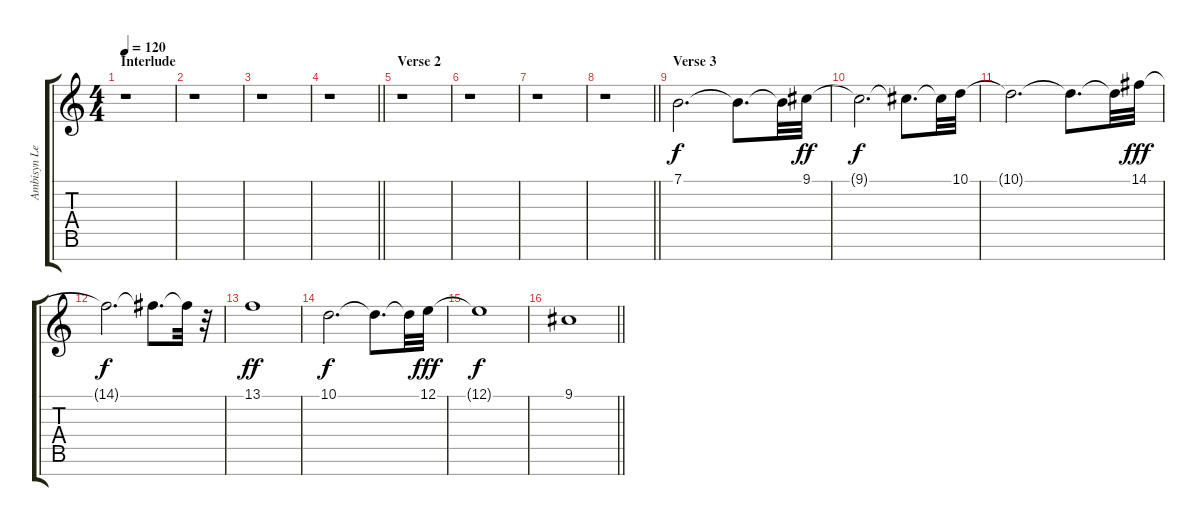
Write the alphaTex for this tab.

\track ("Ambisyn Lead" "Ambisyn Le") {instrument synthstrings1}
\staff {score tabs}
\tuning (E4 B3 G3 D3 A2 E2 B1) {hide}
\ts (4 4)
\section ("" "Interlude")
\tempo 120
\clef g2
\ks c
r.1{dy f} |
r.1 |
r.1 |
\barLineRight lightlight
r.1 |
\section ("" "Verse 2")
r.1 |
r.1 |
r.1 |
\barLineRight lightlight
r.1 |
\section ("" "Verse 3")
7.1.2{d} 7.1{t}.8{d} 7.1{t}.32 9.1.32{dy ff} |
9.1{t}.2{d dy f} 9.1{t}.8{d} 9.1{t}.32 10.1.32 |
10.1{t}.2{d} 10.1{t}.8{d} 10.1{t}.32 14.1.32{dy fff} |
14.1{t}.2{d dy f} 14.1{t}.8{d} 14.1{t}.32 r.32 |
13.1.1{dy ff} |
10.1.2{d dy f} 10.1{t}.8{d} 10.1{t}.32 12.1.32{dy fff} |
12.1{t}.1{dy f} |
\barLineRight lightlight
9.1.1
